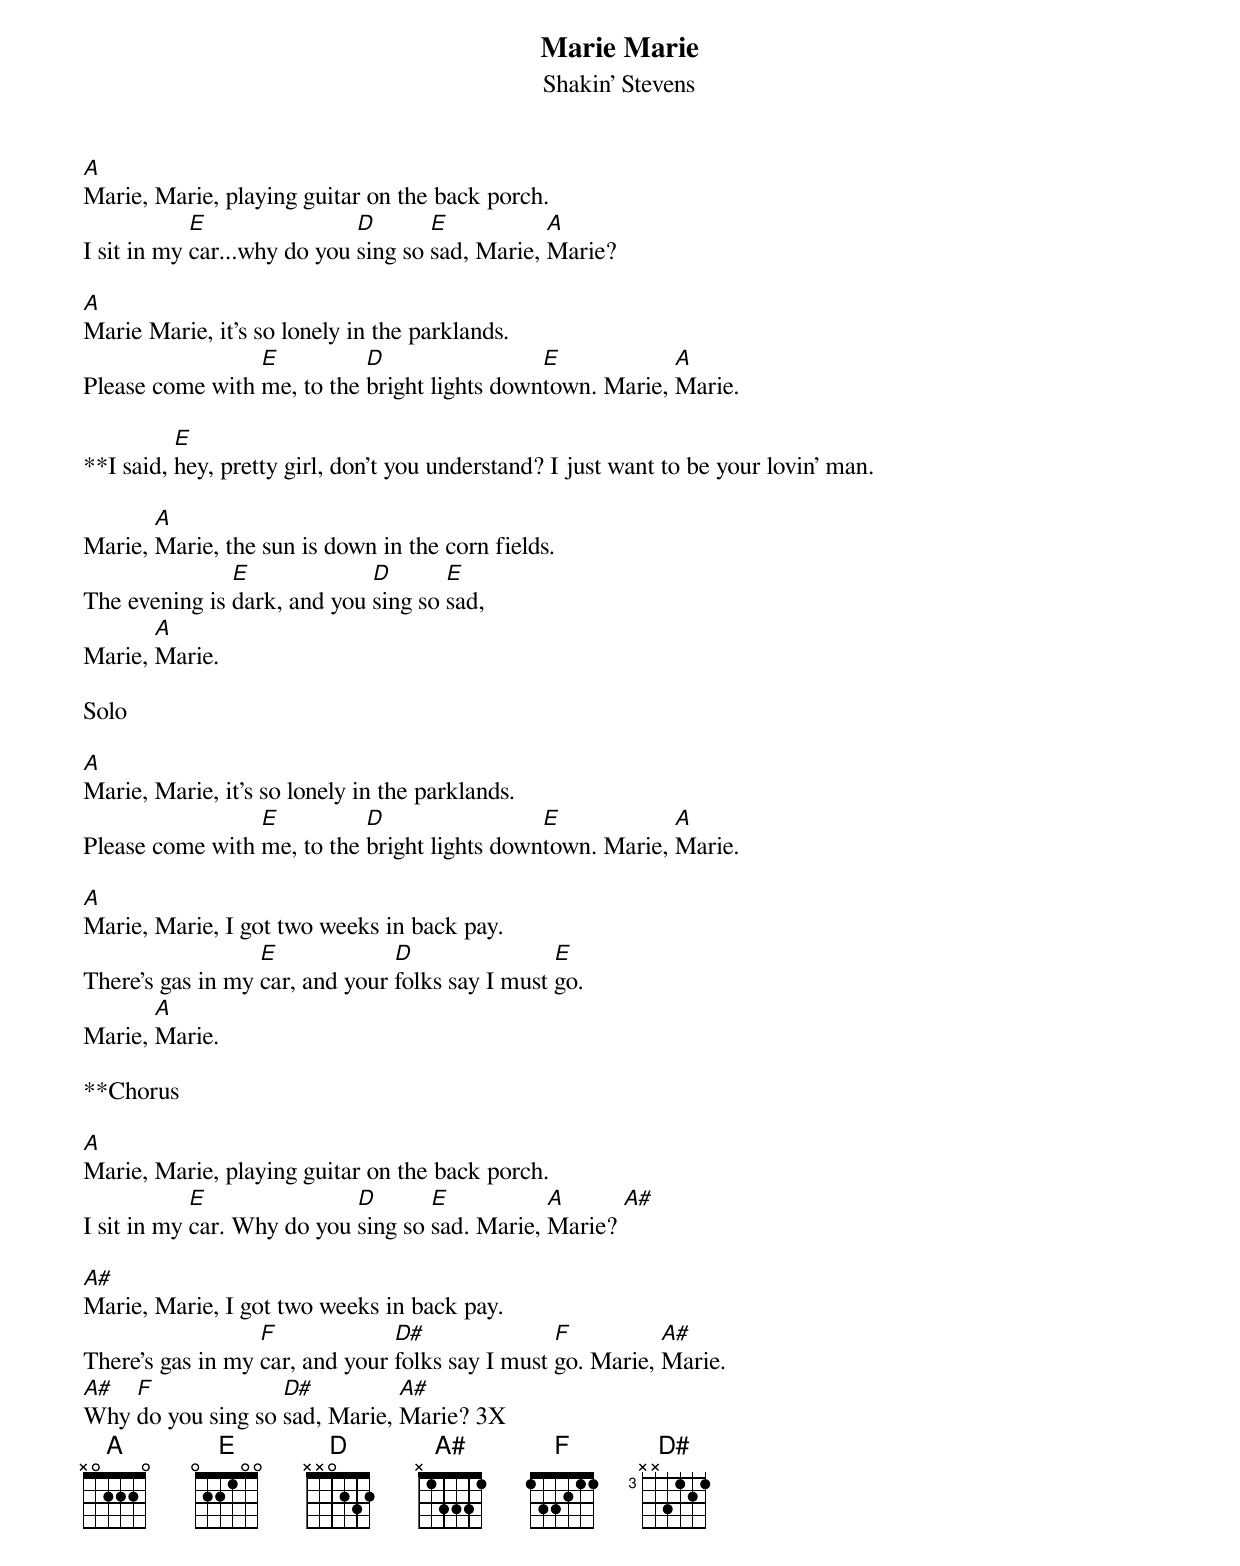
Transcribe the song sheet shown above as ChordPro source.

{title:Marie Marie}
{subtitle:Shakin' Stevens}
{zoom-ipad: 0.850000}

[A]Marie, Marie, playing guitar on the back porch.
I sit in my [E]car...why do you [D]sing so [E]sad, Marie, [A]Marie?

[A]Marie Marie, it's so lonely in the parklands.
Please come with [E]me, to the [D]bright lights down[E]town. Marie, [A]Marie.

**I said, [E]hey, pretty girl, don't you understand? I just want to be your lovin' man.

Marie, [A]Marie, the sun is down in the corn fields.
The evening is [E]dark, and you [D]sing so [E]sad,
Marie, [A]Marie.

Solo

[A]Marie, Marie, it's so lonely in the parklands.
Please come with [E]me, to the [D]bright lights down[E]town. Marie, [A]Marie.

[A]Marie, Marie, I got two weeks in back pay.
There's gas in my [E]car, and your [D]folks say I must [E]go.
Marie, [A]Marie.

**Chorus

[A]Marie, Marie, playing guitar on the back porch.
I sit in my [E]car. Why do you [D]sing so [E]sad. Marie, [A]Marie? [A#]

[A#]Marie, Marie, I got two weeks in back pay.
There's gas in my [F]car, and your [D#]folks say I must [F]go. Marie, [A#]Marie.
[A#]Why [F]do you sing so [D#]sad, Marie, [A#]Marie? 3X
